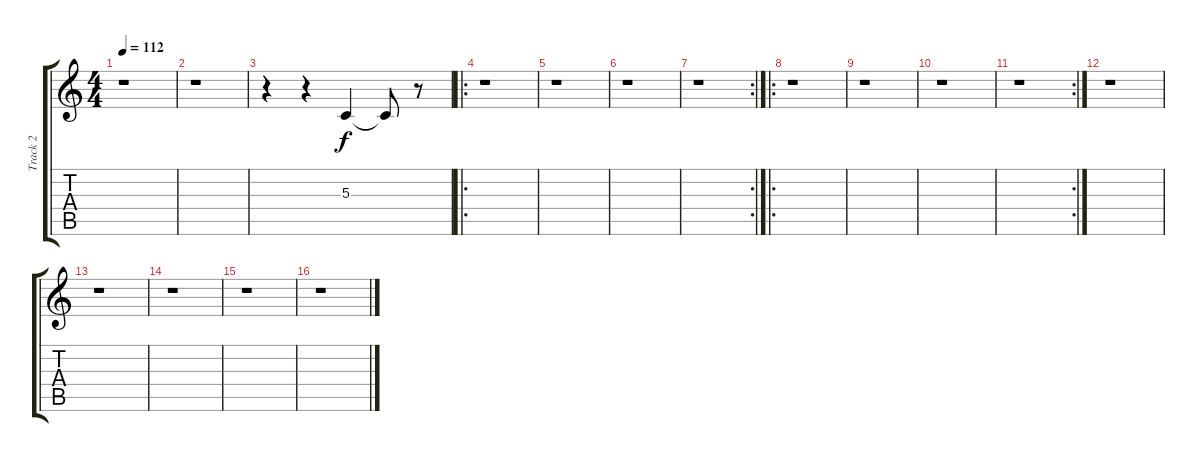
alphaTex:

\track ("Track 2" "Track 2") {instrument reversecymbal}
\staff {score tabs}
\tuning (E4 B3 G3 D3 A2 E2) {hide}
\ts (4 4)
\tempo 112
\clef g2
\ks c
r.1{dy f instrument reversecymbal} |
r.1 |
r.4 r.4 5.3.4 5.3{t}.8 r.8 |
\ro
r.1 |
r.1 |
r.1 |
\rc 2
r.1 |
\ro
r.1 |
r.1 |
r.1 |
\rc 2
r.1 |
r.1 |
r.1 |
r.1 |
r.1 |
r.1
